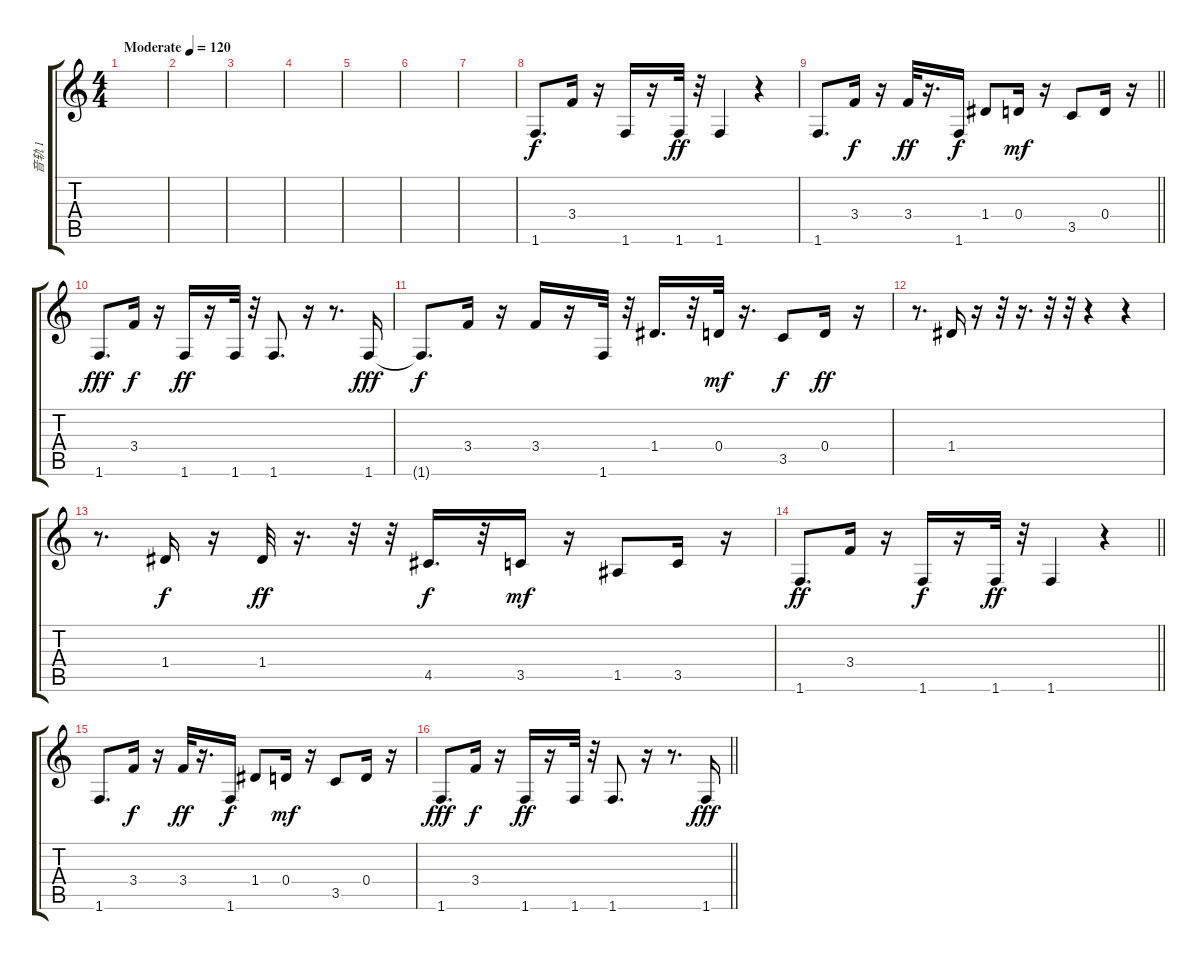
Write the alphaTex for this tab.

\track ("音轨 1" "音轨 1") {instrument electricbassfinger}
\staff {score tabs}
\tuning (E4 B3 G3 D3 A2 E2) {hide}
\ts (4 4)
\tempo (120 "Moderate")
\clef g2
\ks c
|
|
|
|
|
|
|
1.6.8{d} 3.4.16{txt ""} r.16 1.6.16{dy f} r.16 1.6.32{dy ff} r.32 1.6.4 r.4 |
\barLineRight lightlight
1.6.8{d} 3.4.16{dy f} r.16 3.4.32{dy ff} r.16{d} 1.6.16{dy f} 1.4.8 0.4.16{dy mf} r.16 3.5.8 0.4.16 r.16 |
\section ("" "")
1.6.8{d dy fff} 3.4.16{dy f} r.16 1.6.16{dy ff} r.16 1.6.32 r.32 1.6.8{d} r.16 r.8{d} 1.6.16{dy fff} |
1.6{t}.8{d dy f} 3.4.16 r.16 3.4.16 r.16 1.6.32 r.32 1.4.16{d} r.32 0.4.32{dy mf} r.16{d} 3.5.8{dy f} 0.4.16{dy ff} r.16 |
r.8{d} 1.4.16 r.16 r.32 r.16{d} r.32 r.32 r.4 r.4 |
r.8{d} 1.4.16{dy f} r.16 1.4.32{dy ff} r.16{d} r.32 r.32 4.5.16{d dy f} r.32 3.5.16{dy mf} r.16 1.5.8 3.5.16 r.16 |
\barLineRight lightlight
1.6.8{d dy ff} 3.4.16 r.16 1.6.16{dy f} r.16 1.6.32{dy ff} r.32 1.6.4 r.4 |
\section ("" "")
1.6.8{d} 3.4.16{dy f} r.16 3.4.32{dy ff} r.16{d} 1.6.16{dy f} 1.4.8 0.4.16{dy mf} r.16 3.5.8 0.4.16 r.16 |
\barLineRight lightlight
1.6.8{d dy fff} 3.4.16{dy f} r.16 1.6.16{dy ff} r.16 1.6.32 r.32 1.6.8{d} r.16 r.8{d} 1.6.16{dy fff}
